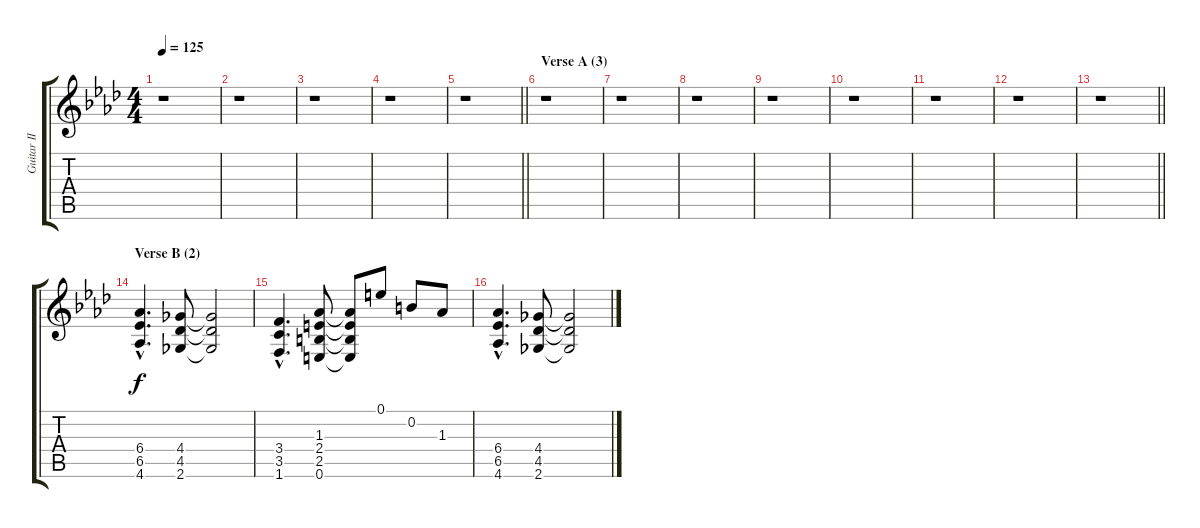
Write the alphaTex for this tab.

\track ("Guitar II" "Guitar II") {instrument overdrivenguitar}
\staff {score tabs}
\tuning (E4 B3 G3 D3 A2 E2) {hide}
\ts (4 4)
\tempo 125
\clef g2
\ks ab
r.1{dy f} |
r.1 |
r.1 |
r.1 |
\barLineRight lightlight
r.1 |
\section ("" "Verse A (3)")
r.1 |
r.1 |
r.1 |
r.1 |
r.1 |
r.1 |
r.1 |
\barLineRight lightlight
r.1 |
\section ("" "Verse B (2)")
(6.4{hac} 6.5{hac} 4.6{hac}).4{d} (4.4 4.5 2.6).8 (4.4{t} 4.5{t} 2.6{t}).2 |
(3.4{hac} 3.5{hac} 1.6{hac}).4{d} (1.3 2.4 2.5 0.6).8 (1.3{t} 2.4{t} 2.5{t} 0.6{t}).8 0.1.8 0.2.8 1.3.8 |
(6.4{hac} 6.5{hac} 4.6{hac}).4{d} (4.4 4.5 2.6).8 (4.4{t} 4.5{t} 2.6{t}).2
